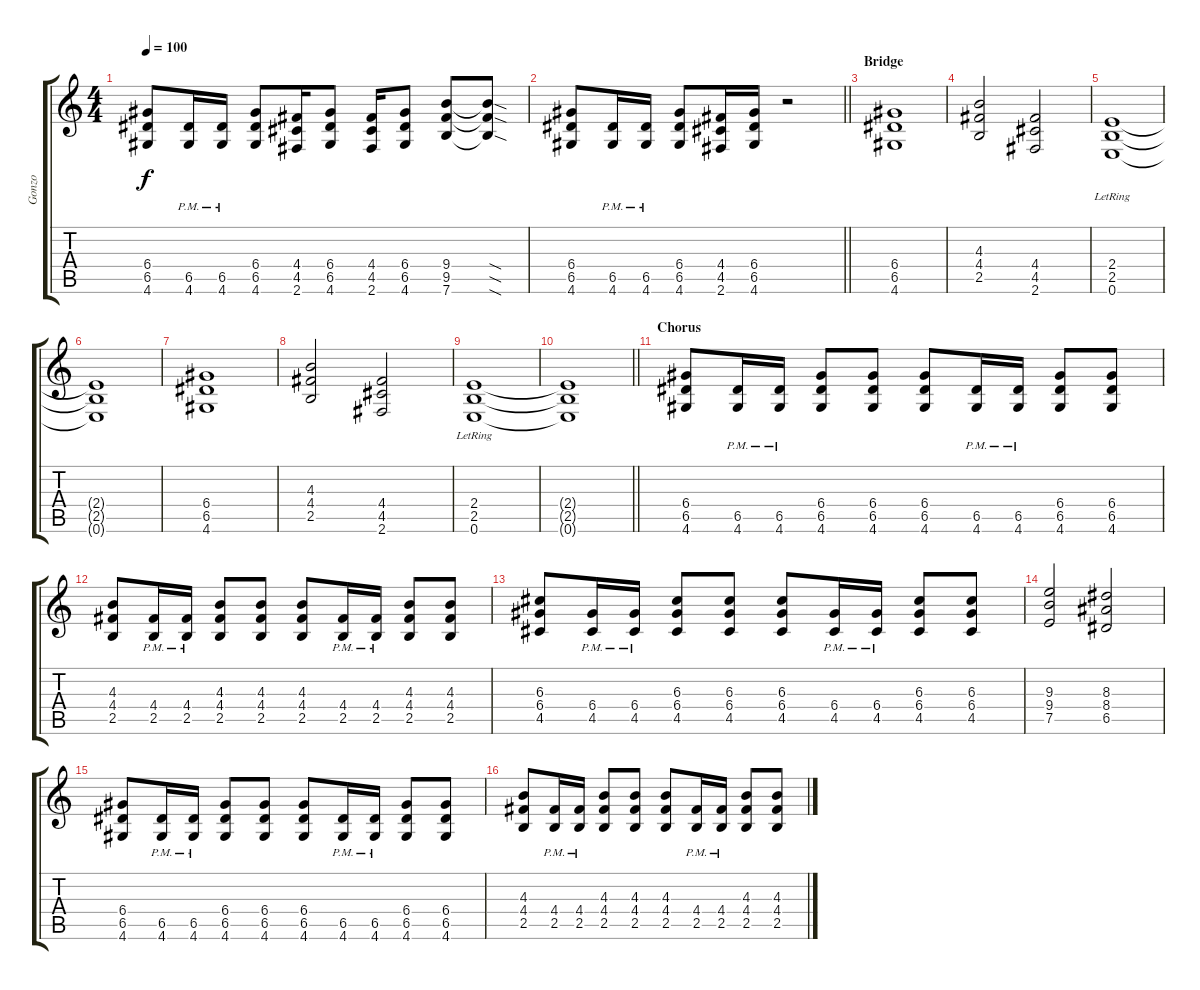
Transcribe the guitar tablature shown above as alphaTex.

\track ("Gonzo" "Gonzo") {instrument distortionguitar}
\staff {score tabs}
\tuning (E4 B3 G3 D3 A2 E2) {hide}
\ts (4 4)
\tempo 100
\clef g2
\ks c
(6.4 6.5 4.6).8{dy f} (6.5{pm} 4.6{pm}).16 (6.5{pm} 4.6{pm}).16 (6.4 6.5 4.6).8 (4.4 4.5 2.6).16 (6.4 6.5 4.6).8 (4.4 4.5 2.6).16 (6.4 6.5 4.6).8 (9.4 9.5 7.6).8 (9.4{sod t} 9.5{sod t} 7.6{sod t}).8 |
\barLineRight lightlight
(6.4 6.5 4.6).8 (6.5{pm} 4.6{pm}).16 (6.5{pm} 4.6{pm}).16 (6.4 6.5 4.6).8 (4.4 4.5 2.6).16 (6.4 6.5 4.6).16 r.2 |
\section ("" "Bridge")
(6.4 6.5 4.6).1 |
(4.3 4.4 2.5).2 (4.4 4.5 2.6).2 |
(2.4{lr} 2.5{lr} 0.6{lr}).1 |
(2.4{t} 2.5{t} 0.6{t}).1 |
(6.4 6.5 4.6).1 |
(4.3 4.4 2.5).2 (4.4 4.5 2.6).2 |
(2.4{lr} 2.5{lr} 0.6{lr}).1 |
\barLineRight lightlight
(2.4{t} 2.5{t} 0.6{t}).1 |
\section ("" "Chorus")
(6.4 6.5 4.6).8 (6.5{pm} 4.6{pm}).16 (6.5{pm} 4.6{pm}).16 (6.4 6.5 4.6).8 (6.4 6.5 4.6).8 (6.4 6.5 4.6).8 (6.5{pm} 4.6{pm}).16 (6.5{pm} 4.6{pm}).16 (6.4 6.5 4.6).8 (6.4 6.5 4.6).8 |
(4.3 4.4 2.5).8 (4.4{pm} 2.5{pm}).16 (4.4{pm} 2.5{pm}).16 (4.3 4.4 2.5).8 (4.3 4.4 2.5).8 (4.3 4.4 2.5).8 (4.4{pm} 2.5{pm}).16 (4.4{pm} 2.5{pm}).16 (4.3 4.4 2.5).8 (4.3 4.4 2.5).8 |
(6.3 6.4 4.5).8 (6.4{pm} 4.5{pm}).16 (6.4{pm} 4.5{pm}).16 (6.3 6.4 4.5).8 (6.3 6.4 4.5).8 (6.3 6.4 4.5).8 (6.4{pm} 4.5{pm}).16 (6.4{pm} 4.5{pm}).16 (6.3 6.4 4.5).8 (6.3 6.4 4.5).8 |
(9.3 9.4 7.5).2 (8.3 8.4 6.5).2 |
(6.4 6.5 4.6).8 (6.5{pm} 4.6{pm}).16 (6.5{pm} 4.6{pm}).16 (6.4 6.5 4.6).8 (6.4 6.5 4.6).8 (6.4 6.5 4.6).8 (6.5{pm} 4.6{pm}).16 (6.5{pm} 4.6{pm}).16 (6.4 6.5 4.6).8 (6.4 6.5 4.6).8 |
(4.3 4.4 2.5).8 (4.4{pm} 2.5{pm}).16 (4.4{pm} 2.5{pm}).16 (4.3 4.4 2.5).8 (4.3 4.4 2.5).8 (4.3 4.4 2.5).8 (4.4{pm} 2.5{pm}).16 (4.4{pm} 2.5{pm}).16 (4.3 4.4 2.5).8 (4.3 4.4 2.5).8
